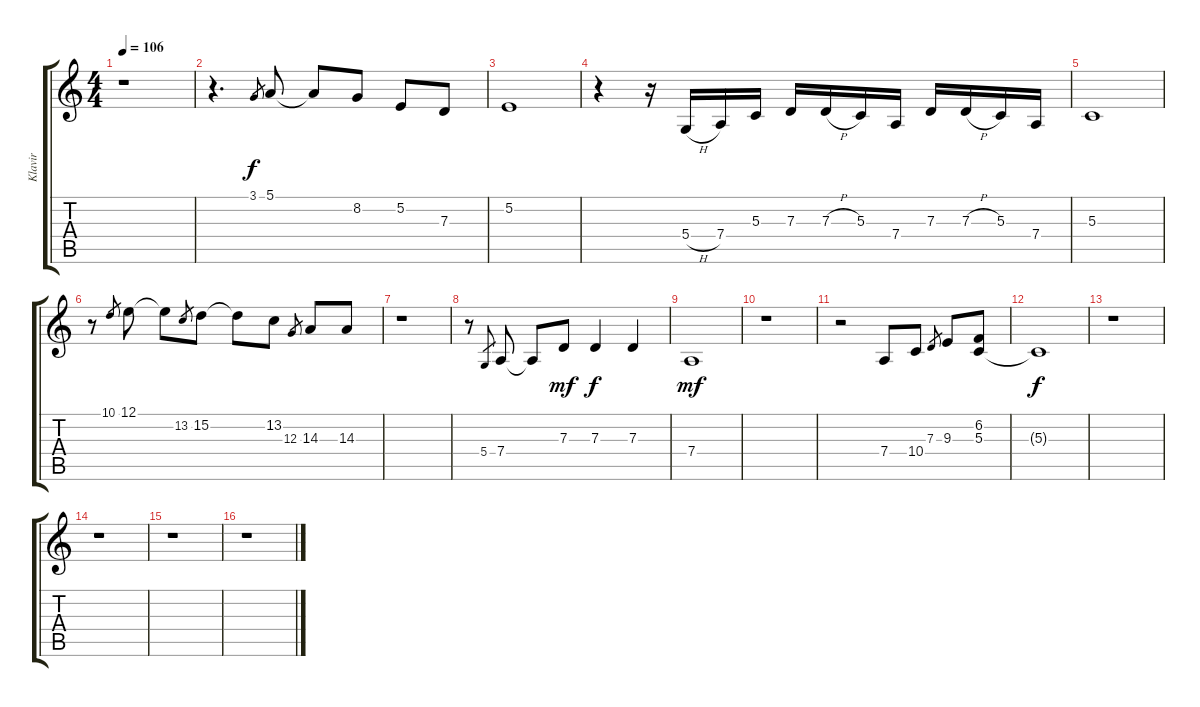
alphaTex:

\track ("Klavir" "Klavir") {instrument acousticgrandpiano}
\staff {score tabs}
\tuning (E4 B3 G3 D3 A2 E2) {hide}
\ts (4 4)
\tempo 106
\clef g2
\ks c
r.1{dy f instrument acousticgrandpiano} |
r.4{d} 3.1.8{gr} 5.1.8 5.1{t}.8 8.2.8 5.2.8 7.3.8 |
5.2.1 |
r.4 r.16 5.4{h}.16 7.4.16 5.3.16 7.3.16 7.3{h}.16 5.3.16 7.4.16 7.3.16 7.3{h}.16 5.3.16 7.4.16 |
5.3.1 |
r.8 10.1.8{gr} 12.1.8 12.1{t}.8 13.2.8{gr} 15.2.8 15.2{t}.8 13.2.8 12.3.8{gr} 14.3.8 14.3.8 |
r.1 |
r.8 5.4.8{gr} 7.4.8 7.4{t}.8 7.3.8{dy mf} 7.3.4{dy f} 7.3.4 |
7.4.1{dy mf} |
r.1 |
r.2 7.4.8 10.4.8 7.3.8{gr} 9.3.8 (6.2 5.3).8 |
5.3{t}.1{dy f} |
r.1 |
r.1 |
r.1 |
r.1
